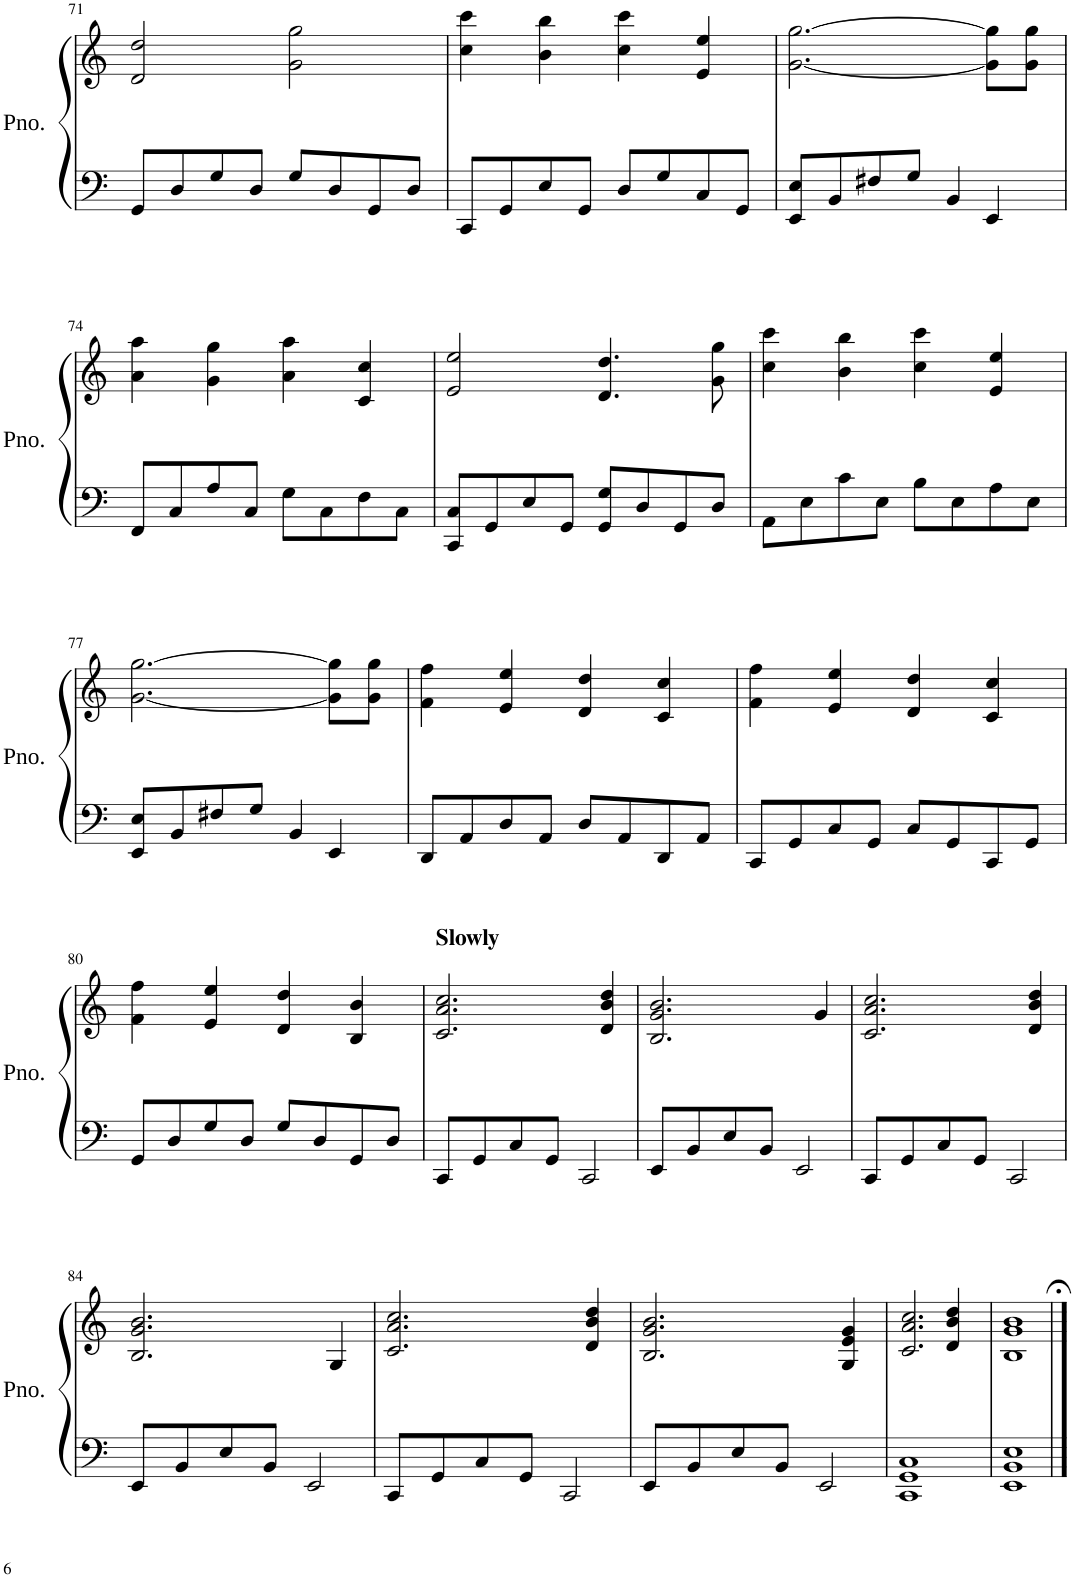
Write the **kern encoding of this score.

**kern	**kern
*part1	*part1
*staff2	*staff1
*I"Piano	*
*I'Pno.	*
!!LO:PB:g=z
*clefF4	*clefG2
*k[]	*k[]
*M4/4	*M4/4
=71	=71
8GG/L	2d/ 2dd/
8D/	.
8G/	.
8D/J	.
8G/L	2g\ 2gg\
8D/	.
8GG/	.
8D/J	.
=72	=72
8CC/L	4cc\ 4ccc\
8GG/	.
8E/	4b\ 4bb\
8GG/J	.
8D/L	4cc\ 4ccc\
8G/	.
8C/	4e/ 4ee/
8GG/J	.
=73	=73
8EE/ 8E/L	[2.g\ [2.gg\
8BB/	.
8F#X/	.
8G/J	.
4BB/	.
4EE/	8g\] 8gg\]L
.	8g\ 8gg\J
!!LO:LB:g=z
=74	=74
8FF/L	4a\ 4aa\
8C/	.
8A/	4g\ 4gg\
8C/J	.
8G\L	4a\ 4aa\
8C\	.
8F\	4c/ 4cc/
8C\J	.
=75	=75
8CC/ 8C/L	2e/ 2ee/
8GG/	.
8E/	.
8GG/J	.
8GG/ 8G/L	4.d/ 4.dd/
8D/	.
8GG/	.
8D/J	8g\ 8gg\
=76	=76
8AA\L	4cc\ 4ccc\
8E\	.
8c\	4b\ 4bb\
8E\J	.
8B\L	4cc\ 4ccc\
8E\	.
8A\	4e/ 4ee/
8E\J	.
!!LO:LB:g=z
=77	=77
8EE/ 8E/L	[2.g\ [2.gg\
8BB/	.
8F#X/	.
8G/J	.
4BB/	.
4EE/	8g\] 8gg\]L
.	8g\ 8gg\J
=78	=78
8DD/L	4f\ 4ff\
8AA/	.
8D/	4e/ 4ee/
8AA/J	.
8D/L	4d/ 4dd/
8AA/	.
8DD/	4c/ 4cc/
8AA/J	.
=79	=79
8CC/L	4f\ 4ff\
8GG/	.
8C/	4e/ 4ee/
8GG/J	.
8C/L	4d/ 4dd/
8GG/	.
8CC/	4c/ 4cc/
8GG/J	.
!!LO:LB:g=z
=80	=80
8GG/L	4f\ 4ff\
8D/	.
8G/	4e/ 4ee/
8D/J	.
8G/L	4d/ 4dd/
8D/	.
8GG/	4B/ 4b/
8D/J	.
=81	=81
!	!LO:TX:a:B:t=Slowly
8CC/L	2.c/ 2.a/ 2.cc/
8GG/	.
8C/	.
8GG/J	.
2CC/	.
.	4d/ 4b/ 4dd/
=82	=82
8EE/L	2.B/ 2.g/ 2.b/
8BB/	.
8E/	.
8BB/J	.
2EE/	.
.	4g/
=83	=83
8CC/L	2.c/ 2.a/ 2.cc/
8GG/	.
8C/	.
8GG/J	.
2CC/	.
.	4d/ 4b/ 4dd/
!!LO:LB:g=z
=84	=84
8EE/L	2.B/ 2.g/ 2.b/
8BB/	.
8E/	.
8BB/J	.
2EE/	.
.	4G/
=85	=85
8CC/L	2.c/ 2.a/ 2.cc/
8GG/	.
8C/	.
8GG/J	.
2CC/	.
.	4d/ 4b/ 4dd/
=86	=86
8EE/L	2.B/ 2.g/ 2.b/
8BB/	.
8E/	.
8BB/J	.
2EE/	.
.	4G/ 4e/ 4g/
=87	=87
1CC 1GG 1C	2.c/ 2.a/ 2.cc/
.	4d/ 4b/ 4dd/
=88	=88
1EE 1BB 1E	1B 1g 1b
==	==
*-	*-
